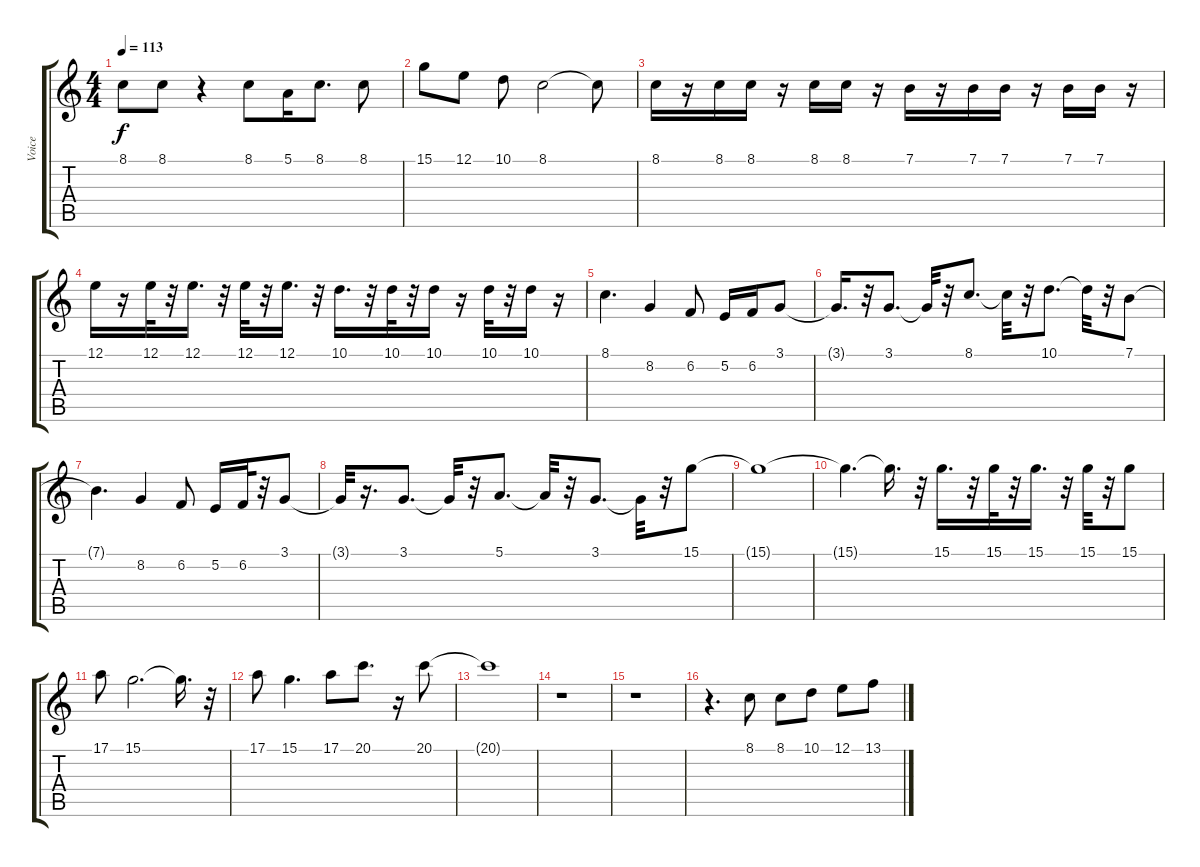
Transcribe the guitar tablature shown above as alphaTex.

\track ("Voice" "Voice") {instrument choiraahs}
\staff {score tabs}
\tuning (E4 B3 G3 D3 A2 E2) {hide}
\ts (4 4)
\tempo 113
\clef g2
\ks c
8.1.8{dy f} 8.1.8 r.4 8.1.8 5.1.16 8.1.8{d} 8.1.8 |
15.1.8 12.1.8 10.1.8 8.1.2 8.1{t}.8 |
8.1.16 r.16 8.1.16 8.1.16 r.16 8.1.16 8.1.16 r.16 7.1.16 r.16 7.1.16 7.1.16 r.16 7.1.16 7.1.16 r.16 |
12.1.16 r.16 12.1.32 r.32 12.1.16{d} r.32 12.1.32 r.32 12.1.16{d} r.32 10.1.16{d} r.32 10.1.32 r.32 10.1.16 r.16 10.1.32 r.32 10.1.16 r.16 |
8.1.4{d} 8.2.4 6.2.8 5.2.16 6.2.16 3.1.8 |
3.1{t}.16{d} r.32 3.1.8{d} 3.1{t}.32 r.32 8.1.8{d} 8.1{t}.32 r.32 10.1.8{d} 10.1{t}.32 r.32 7.1.8 |
7.1{t}.4{d} 8.2.4 6.2.8 5.2.16 6.2.32 r.32 3.1.8 |
3.1{t}.32 r.16{d} 3.1.8{d} 3.1{t}.32 r.32 5.1.8{d} 5.1{t}.32 r.32 3.1.8{d} 3.1{t}.32 r.32 15.1.8 |
15.1{t}.1 |
15.1{t}.4{d} 15.1{t}.16{d} r.32 15.1.16{d} r.32 15.1.32 r.32 15.1.16{d} r.32 15.1.32 r.32 15.1.8 |
17.1.8 15.1.2{d} 15.1{t}.16{d} r.32 |
17.1.8 15.1.4{d} 17.1.8 20.1.8{d} r.16 20.1.8 |
20.1{t}.1 |
r.1 |
r.1 |
r.4{d} 8.1.8 8.1.8 10.1.8 12.1.8 13.1.8
